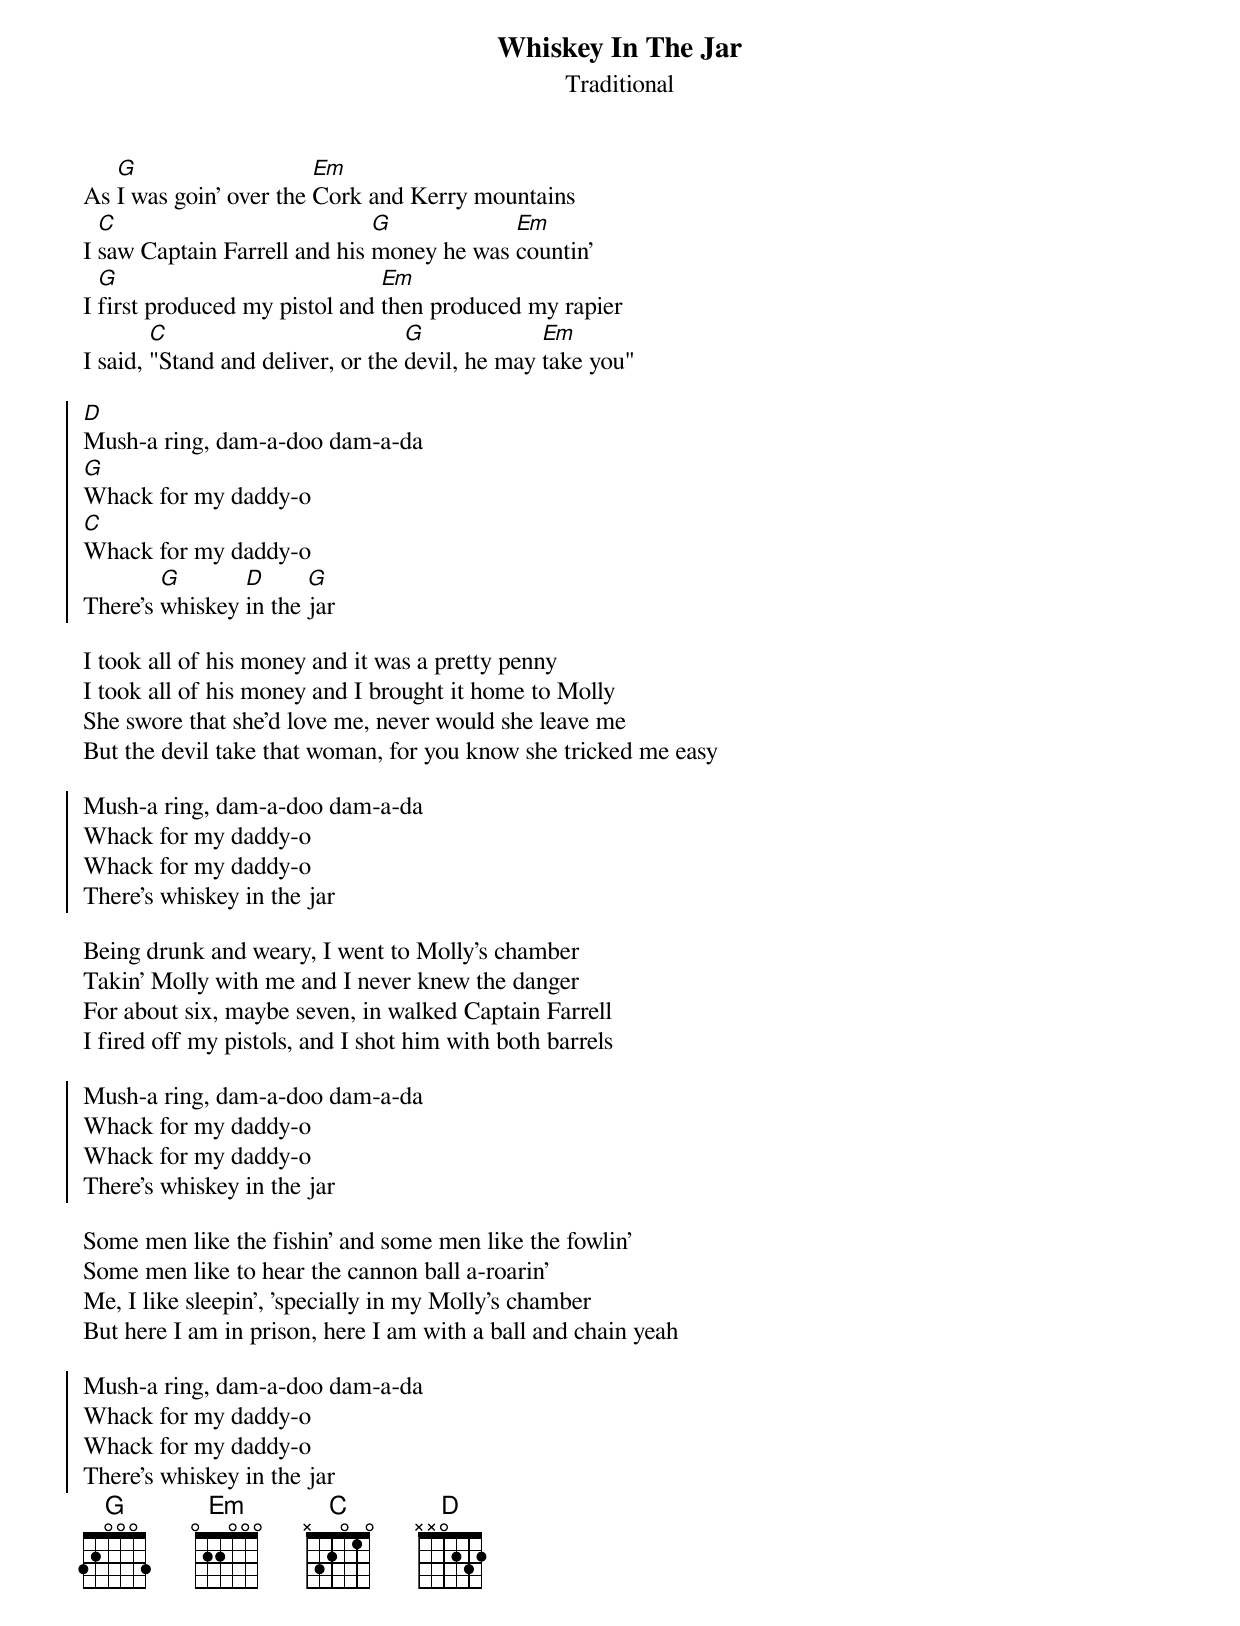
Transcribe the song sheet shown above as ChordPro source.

{t:Whiskey In The Jar}
{st:Traditional}
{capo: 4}

As [G]I was goin' over the [Em]Cork and Kerry mountains
I [C]saw Captain Farrell and his [G]money he was [Em]countin'
I [G]first produced my pistol and [Em]then produced my rapier
I said, [C]"Stand and deliver, or the [G]devil, he may [Em]take you"

{soc}
[D]Mush-a ring, dam-a-doo dam-a-da
[G]Whack for my daddy-o
[C]Whack for my daddy-o
There's [G]whiskey [D]in the [G]jar
{eoc}

I took all of his money and it was a pretty penny
I took all of his money and I brought it home to Molly
She swore that she'd love me, never would she leave me
But the devil take that woman, for you know she tricked me easy

{soc}
Mush-a ring, dam-a-doo dam-a-da
Whack for my daddy-o
Whack for my daddy-o
There's whiskey in the jar
{eoc}

Being drunk and weary, I went to Molly's chamber
Takin' Molly with me and I never knew the danger
For about six, maybe seven, in walked Captain Farrell
I fired off my pistols, and I shot him with both barrels

{soc}
Mush-a ring, dam-a-doo dam-a-da
Whack for my daddy-o
Whack for my daddy-o
There's whiskey in the jar
{eoc}

Some men like the fishin' and some men like the fowlin'
Some men like to hear the cannon ball a-roarin'
Me, I like sleepin', 'specially in my Molly's chamber
But here I am in prison, here I am with a ball and chain yeah

{soc}
Mush-a ring, dam-a-doo dam-a-da
Whack for my daddy-o
Whack for my daddy-o
There's whiskey in the jar
{eoc}
